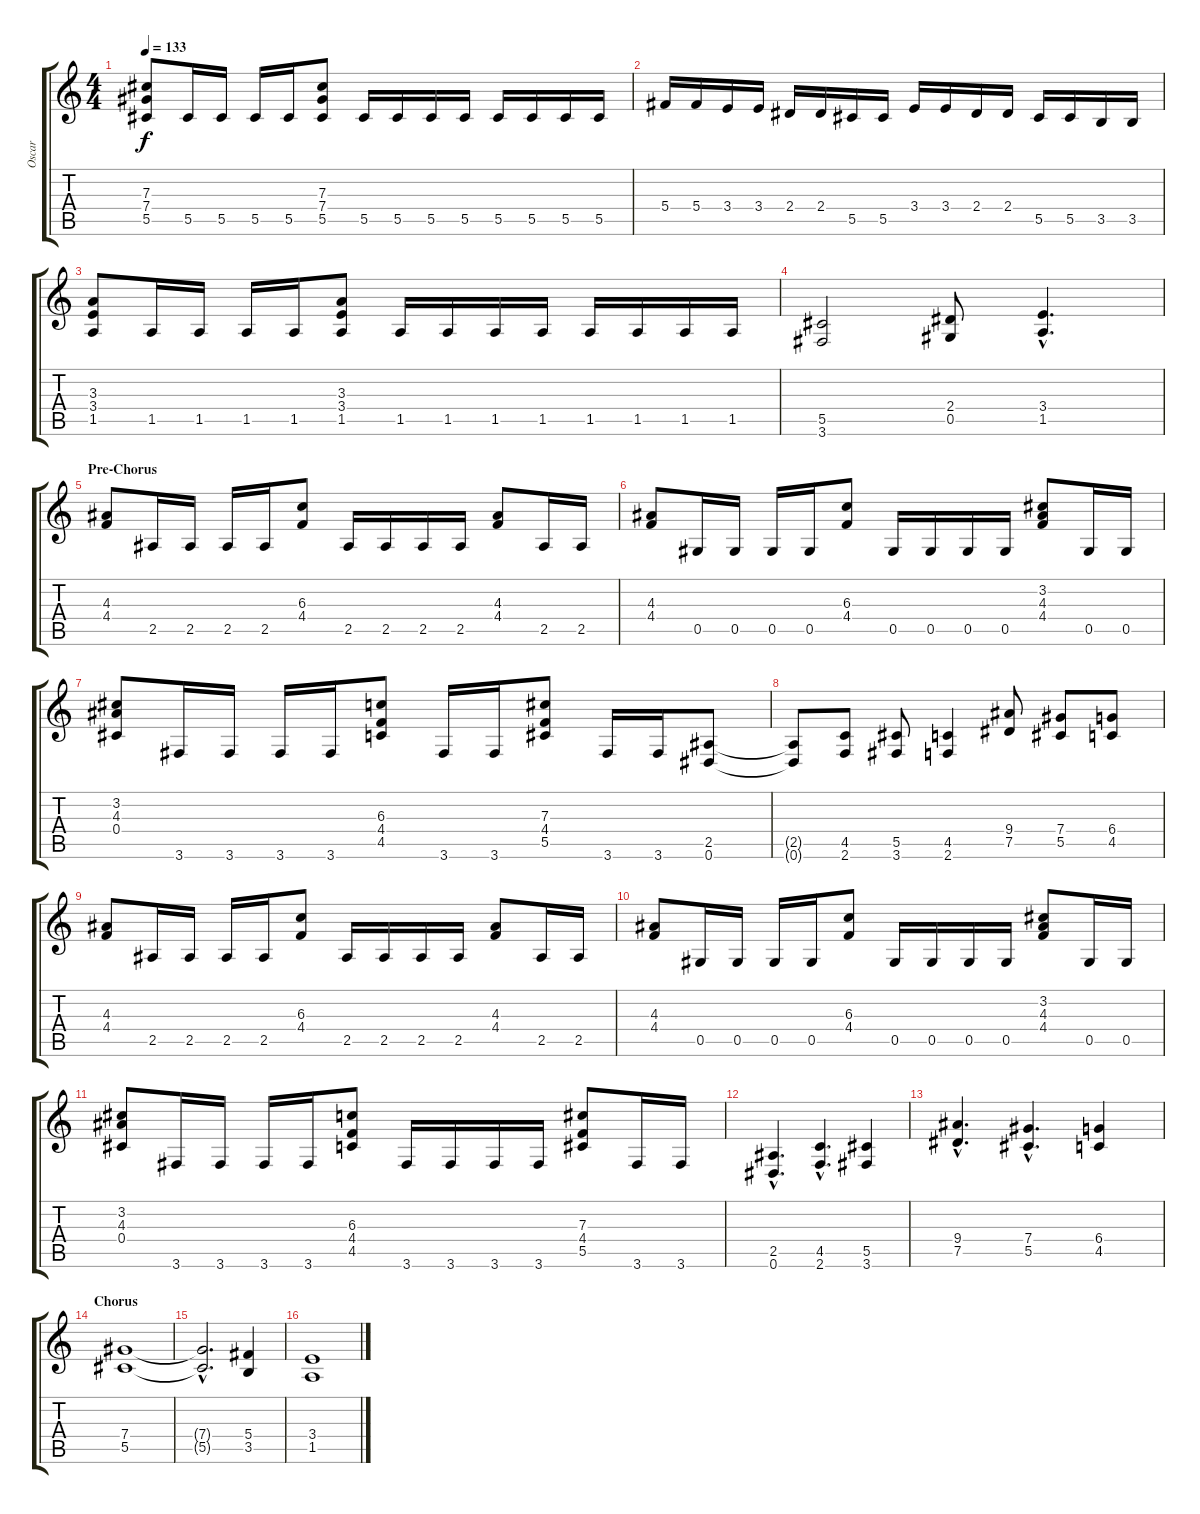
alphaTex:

\track ("Oscar" "Oscar") {instrument distortionguitar}
\staff {score tabs}
\tuning (Eb4 Bb3 Gb3 Db3 Ab2 Eb2) {hide}
\ts (4 4)
\tempo 133
\clef g2
\ks c
(7.3 7.4 5.5).8{dy f} 5.5.16 5.5.16 5.5.16 5.5.16 (7.3 7.4 5.5).8 5.5.16 5.5.16 5.5.16 5.5.16 5.5.16 5.5.16 5.5.16 5.5.16 |
5.4.16 5.4.16 3.4.16 3.4.16 2.4.16 2.4.16 5.5.16 5.5.16 3.4.16 3.4.16 2.4.16 2.4.16 5.5.16 5.5.16 3.5.16 3.5.16 |
(3.3 3.4 1.5).8 1.5.16 1.5.16 1.5.16 1.5.16 (3.3 3.4 1.5).8 1.5.16 1.5.16 1.5.16 1.5.16 1.5.16 1.5.16 1.5.16 1.5.16 |
(5.5 3.6).2 (2.4 0.5).8 (3.4{hac} 1.5{hac}).4{d} |
\section ("" "Pre-Chorus")
(4.3 4.4).8 2.5.16 2.5.16 2.5.16 2.5.16 (6.3 4.4).8 2.5.16 2.5.16 2.5.16 2.5.16 (4.3 4.4).8 2.5.16 2.5.16 |
(4.3 4.4).8 0.5.16 0.5.16 0.5.16 0.5.16 (6.3 4.4).8 0.5.16 0.5.16 0.5.16 0.5.16 (3.2 4.3 4.4).8 0.5.16 0.5.16 |
(3.2 4.3 0.4).8 3.6.16 3.6.16 3.6.16 3.6.16 (6.3 4.4 4.5).8 3.6.16 3.6.16 (7.3 4.4 5.5).8 3.6.16 3.6.16 (2.5 0.6).8 |
(2.5{t} 0.6{t}).8 (4.5 2.6).8 (5.5 3.6).8 (4.5 2.6).4 (9.4 7.5).8 (7.4 5.5).8 (6.4 4.5).8 |
(4.3 4.4).8 2.5.16 2.5.16 2.5.16 2.5.16 (6.3 4.4).8 2.5.16 2.5.16 2.5.16 2.5.16 (4.3 4.4).8 2.5.16 2.5.16 |
(4.3 4.4).8 0.5.16 0.5.16 0.5.16 0.5.16 (6.3 4.4).8 0.5.16 0.5.16 0.5.16 0.5.16 (3.2 4.3 4.4).8 0.5.16 0.5.16 |
(3.2 4.3 0.4).8 3.6.16 3.6.16 3.6.16 3.6.16 (6.3 4.4 4.5).8 3.6.16 3.6.16 3.6.16 3.6.16 (7.3 4.4 5.5).8 3.6.16 3.6.16 |
(2.5{hac} 0.6{hac}).4{d} (4.5{hac} 2.6{hac}).4{d} (5.5 3.6).4 |
(9.4{hac} 7.5{hac}).4{d} (7.4{hac} 5.5{hac}).4{d} (6.4 4.5).4 |
\section ("" "Chorus")
(7.4 5.5).1 |
(7.4{hac t} 5.5{hac t}).2{d} (5.4 3.5).4 |
(3.4 1.5).1
